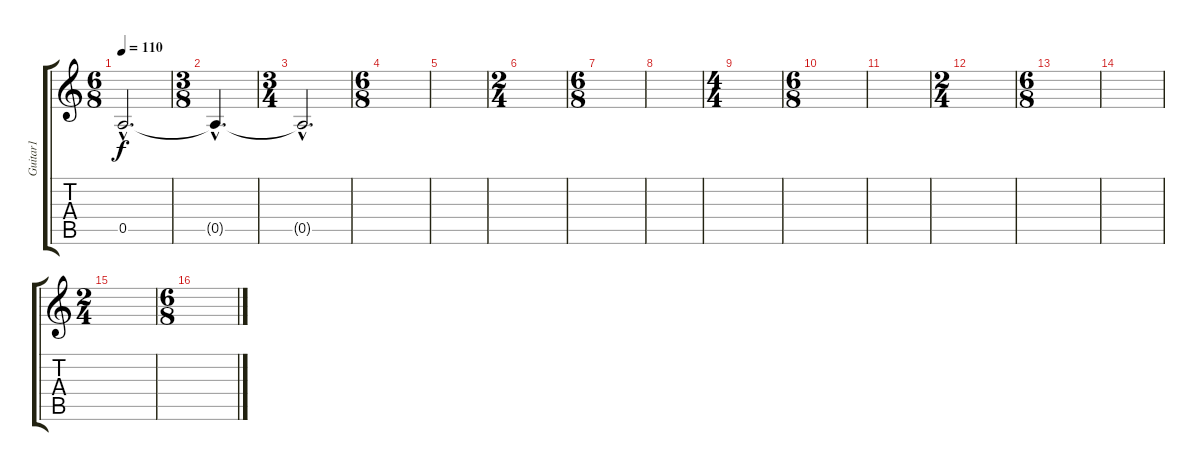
\track ("Guitar1" "Guitar1") {instrument distortionguitar}
\staff {score tabs}
\tuning (E4 B3 G3 D3 A2 D2) {hide}
\ts (6 8)
\tempo 110
\clef g2
\ks c
0.5{hac t}.2{d dy f} |
\ts (3 8)
0.5{hac t}.4{d} |
\ts (3 4)
0.5{hac t}.2{d} |
\ts (6 8)
|
|
\ts (2 4)
|
\ts (6 8)
|
|
\ts (4 4)
|
\ts (6 8)
|
|
\ts (2 4)
|
\ts (6 8)
|
|
\ts (2 4)
|
\ts (6 8)
